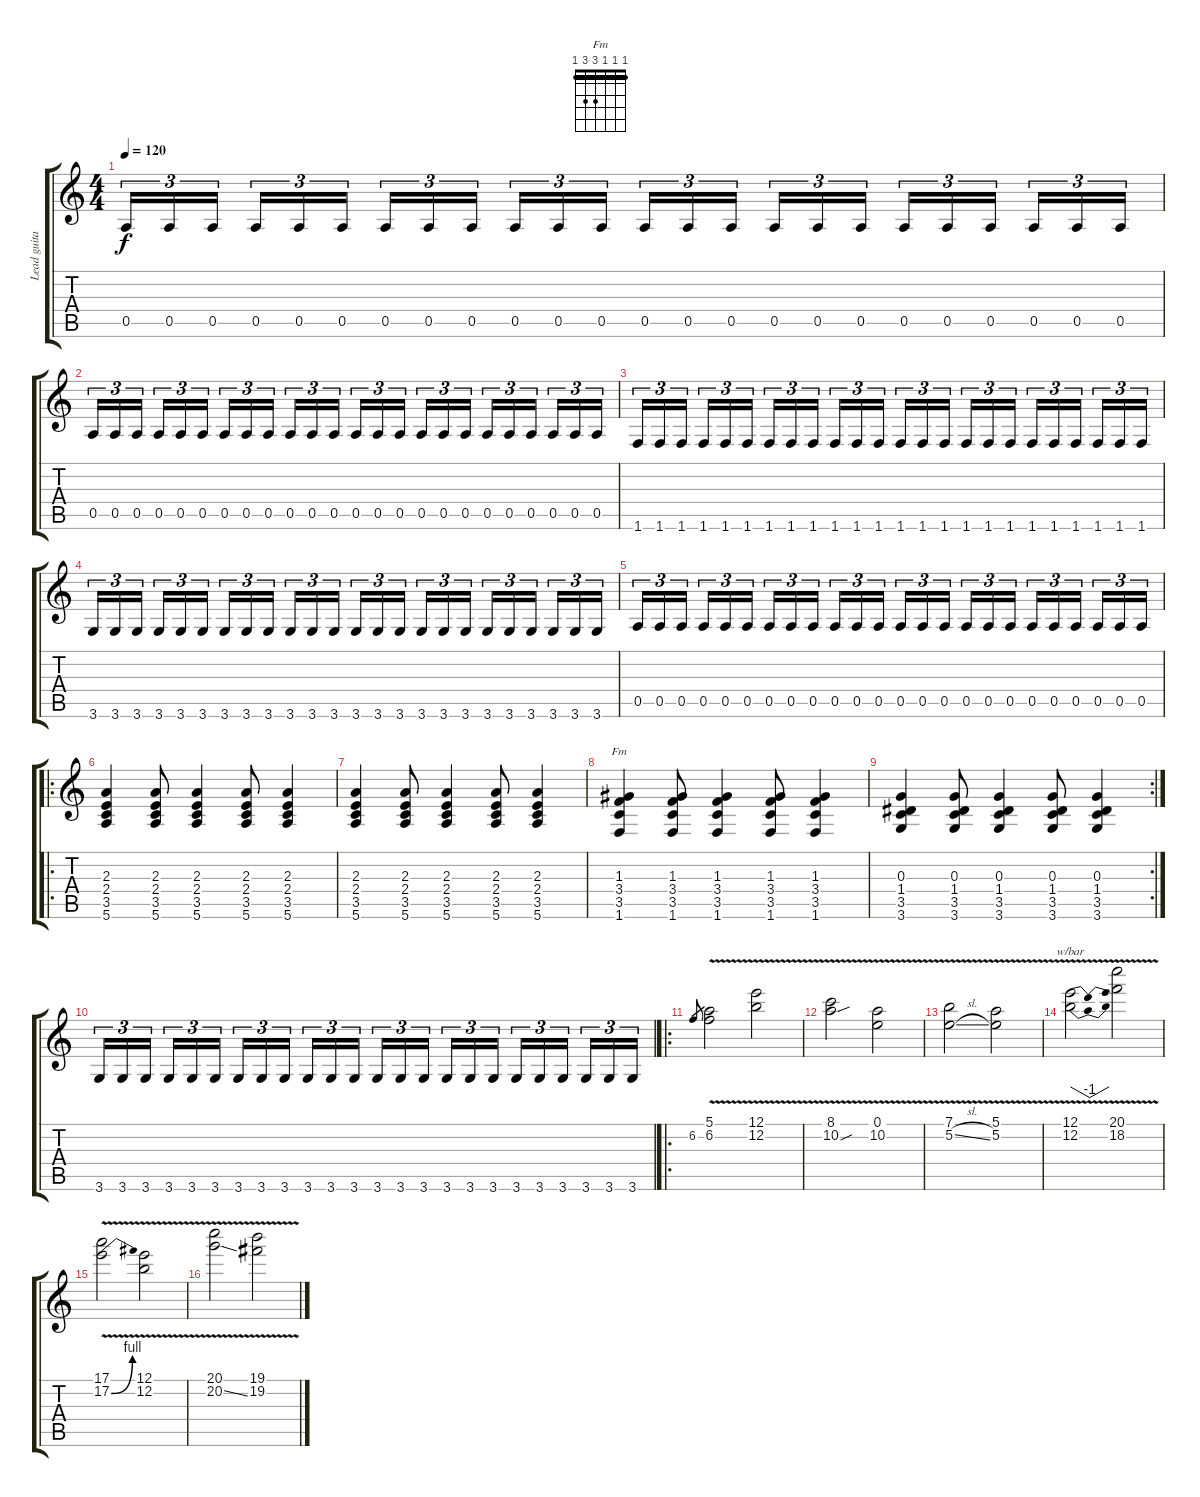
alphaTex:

\track ("Lead guitar" "Lead guita") {instrument distortionguitar}
\staff {score tabs}
\tuning (E4 B3 G3 D3 A2 E2) {hide}
\chord ("Fm" 1 1 1 3 3 1) {barre 1}
\ts (4 4)
\tempo 120
\clef g2
\ks c
0.5.16{tu (3 2) dy f instrument distortionguitar} 0.5.16{tu (3 2)} 0.5.16{tu (3 2)} 0.5.16{tu (3 2)} 0.5.16{tu (3 2)} 0.5.16{tu (3 2)} 0.5.16{tu (3 2)} 0.5.16{tu (3 2)} 0.5.16{tu (3 2)} 0.5.16{tu (3 2)} 0.5.16{tu (3 2)} 0.5.16{tu (3 2)} 0.5.16{tu (3 2)} 0.5.16{tu (3 2)} 0.5.16{tu (3 2)} 0.5.16{tu (3 2)} 0.5.16{tu (3 2)} 0.5.16{tu (3 2)} 0.5.16{tu (3 2)} 0.5.16{tu (3 2)} 0.5.16{tu (3 2)} 0.5.16{tu (3 2)} 0.5.16{tu (3 2)} 0.5.16{tu (3 2)} |
0.5.16{tu (3 2) instrument distortionguitar} 0.5.16{tu (3 2)} 0.5.16{tu (3 2)} 0.5.16{tu (3 2)} 0.5.16{tu (3 2)} 0.5.16{tu (3 2)} 0.5.16{tu (3 2)} 0.5.16{tu (3 2)} 0.5.16{tu (3 2)} 0.5.16{tu (3 2)} 0.5.16{tu (3 2)} 0.5.16{tu (3 2)} 0.5.16{tu (3 2)} 0.5.16{tu (3 2)} 0.5.16{tu (3 2)} 0.5.16{tu (3 2)} 0.5.16{tu (3 2)} 0.5.16{tu (3 2)} 0.5.16{tu (3 2)} 0.5.16{tu (3 2)} 0.5.16{tu (3 2)} 0.5.16{tu (3 2)} 0.5.16{tu (3 2)} 0.5.16{tu (3 2)} |
1.6.16{tu (3 2)} 1.6.16{tu (3 2)} 1.6.16{tu (3 2)} 1.6.16{tu (3 2)} 1.6.16{tu (3 2)} 1.6.16{tu (3 2)} 1.6.16{tu (3 2)} 1.6.16{tu (3 2)} 1.6.16{tu (3 2)} 1.6.16{tu (3 2)} 1.6.16{tu (3 2)} 1.6.16{tu (3 2)} 1.6.16{tu (3 2)} 1.6.16{tu (3 2)} 1.6.16{tu (3 2)} 1.6.16{tu (3 2)} 1.6.16{tu (3 2)} 1.6.16{tu (3 2)} 1.6.16{tu (3 2)} 1.6.16{tu (3 2)} 1.6.16{tu (3 2)} 1.6.16{tu (3 2)} 1.6.16{tu (3 2)} 1.6.16{tu (3 2)} |
3.6.16{tu (3 2)} 3.6.16{tu (3 2)} 3.6.16{tu (3 2)} 3.6.16{tu (3 2)} 3.6.16{tu (3 2)} 3.6.16{tu (3 2)} 3.6.16{tu (3 2)} 3.6.16{tu (3 2)} 3.6.16{tu (3 2)} 3.6.16{tu (3 2)} 3.6.16{tu (3 2)} 3.6.16{tu (3 2)} 3.6.16{tu (3 2)} 3.6.16{tu (3 2)} 3.6.16{tu (3 2)} 3.6.16{tu (3 2)} 3.6.16{tu (3 2)} 3.6.16{tu (3 2)} 3.6.16{tu (3 2)} 3.6.16{tu (3 2)} 3.6.16{tu (3 2)} 3.6.16{tu (3 2)} 3.6.16{tu (3 2)} 3.6.16{tu (3 2)} |
0.5.16{tu (3 2) instrument distortionguitar} 0.5.16{tu (3 2)} 0.5.16{tu (3 2)} 0.5.16{tu (3 2)} 0.5.16{tu (3 2)} 0.5.16{tu (3 2)} 0.5.16{tu (3 2)} 0.5.16{tu (3 2)} 0.5.16{tu (3 2)} 0.5.16{tu (3 2)} 0.5.16{tu (3 2)} 0.5.16{tu (3 2)} 0.5.16{tu (3 2)} 0.5.16{tu (3 2)} 0.5.16{tu (3 2)} 0.5.16{tu (3 2)} 0.5.16{tu (3 2)} 0.5.16{tu (3 2)} 0.5.16{tu (3 2)} 0.5.16{tu (3 2)} 0.5.16{tu (3 2)} 0.5.16{tu (3 2)} 0.5.16{tu (3 2)} 0.5.16{tu (3 2)} |
\ro
(2.3 2.4 3.5 5.6).4{instrument distortionguitar} (2.3 2.4 3.5 5.6).8 (2.3 2.4 3.5 5.6).4 (2.3 2.4 3.5 5.6).8 (2.3 2.4 3.5 5.6).4 |
(2.3 2.4 3.5 5.6).4 (2.3 2.4 3.5 5.6).8 (2.3 2.4 3.5 5.6).4 (2.3 2.4 3.5 5.6).8 (2.3 2.4 3.5 5.6).4 |
(1.3 3.4 3.5 1.6).4{ch "Fm"} (1.3 3.4 3.5 1.6).8 (1.3 3.4 3.5 1.6).4 (1.3 3.4 3.5 1.6).8 (1.3 3.4 3.5 1.6).4 |
\rc 2
(0.3 1.4 3.5 3.6).4 (0.3 1.4 3.5 3.6).8 (0.3 1.4 3.5 3.6).4 (0.3 1.4 3.5 3.6).8 (0.3 1.4 3.5 3.6).4 |
3.6.16{tu (3 2)} 3.6.16{tu (3 2)} 3.6.16{tu (3 2)} 3.6.16{tu (3 2)} 3.6.16{tu (3 2)} 3.6.16{tu (3 2)} 3.6.16{tu (3 2)} 3.6.16{tu (3 2)} 3.6.16{tu (3 2)} 3.6.16{tu (3 2)} 3.6.16{tu (3 2)} 3.6.16{tu (3 2)} 3.6.16{tu (3 2)} 3.6.16{tu (3 2)} 3.6.16{tu (3 2)} 3.6.16{tu (3 2)} 3.6.16{tu (3 2)} 3.6.16{tu (3 2)} 3.6.16{tu (3 2)} 3.6.16{tu (3 2)} 3.6.16{tu (3 2)} 3.6.16{tu (3 2)} 3.6.16{tu (3 2)} 3.6.16{tu (3 2)} |
\ro
6.2.8{gr} (5.1{v} 6.2).2 (12.1{v} 12.2).2 |
(8.1{v} 10.2{sou}).2 (0.1{v} 10.2).2 |
(7.1{v} 5.2{sl}).2 (5.1{v} 5.2).2 |
(12.1{v} 12.2).2{tbe (dip default 0 0 30 -4 60 0)} (20.1{v} 18.2).2 |
(17.1{v} 17.2{be (bend 0 0 60 4)}).2 (12.1{v} 12.2).2 |
(20.1{v} 20.2{ss}).2 (19.1{v} 19.2).2
